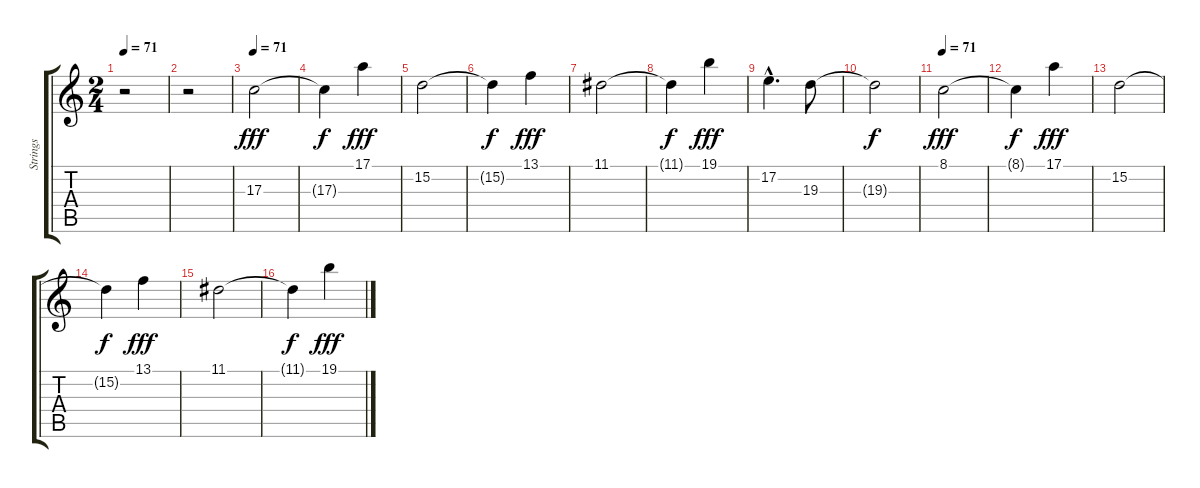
\track ("Strings" "Strings") {instrument stringensemble1}
\staff {score tabs}
\tuning (E4 B3 G3 D3 A2 E2) {hide}
\ts (2 4)
\tempo 71
\clef g2
\ks c
r.2{dy fff instrument stringensemble1} |
r.2 |
\tempo 71
17.3.2 |
17.3{t}.4{dy f} 17.1.4{dy fff} |
15.2.2 |
15.2{t}.4{dy f} 13.1.4{dy fff} |
11.1.2 |
11.1{t}.4{dy f} 19.1.4{dy fff} |
17.2{hac}.4{d} 19.3.8 |
19.3{t}.2{dy f} |
\tempo 71
8.1.2{dy fff} |
8.1{t}.4{dy f} 17.1.4{dy fff} |
15.2.2 |
15.2{t}.4{dy f} 13.1.4{dy fff} |
11.1.2 |
11.1{t}.4{dy f} 19.1.4{dy fff}
